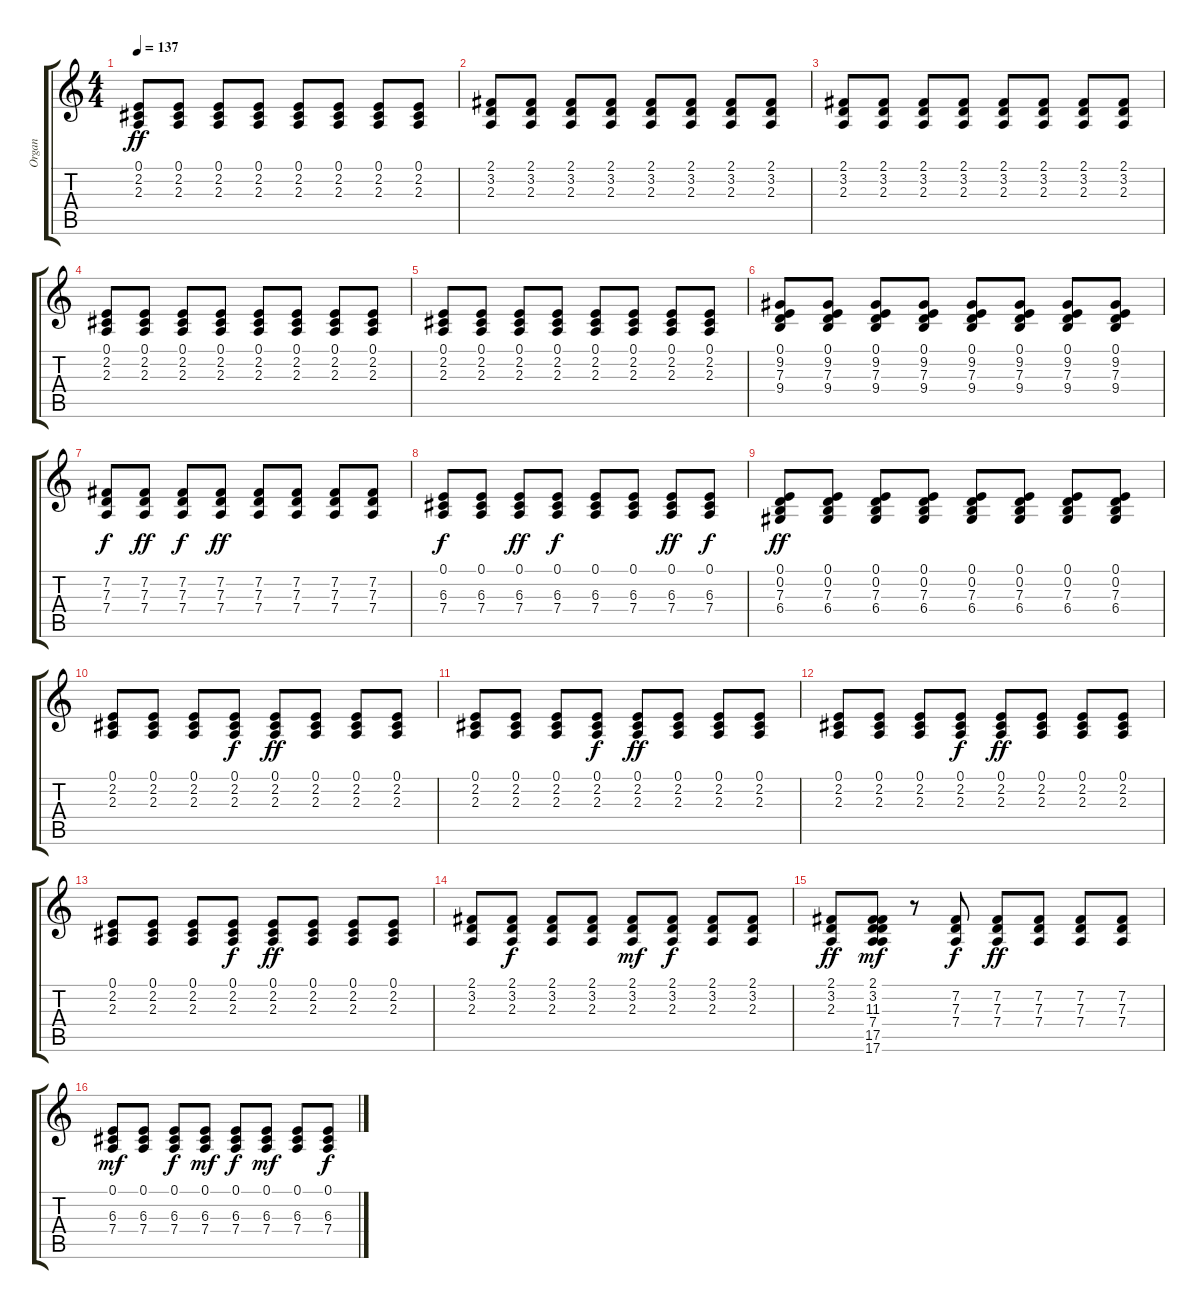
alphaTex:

\track ("Organ" "Organ") {instrument drawbarorgan}
\staff {score tabs}
\tuning (E4 B3 G3 D3 A2 E2) {hide}
\ts (4 4)
\tempo 137
\clef g2
\ks c
(0.1 2.2 2.3).8{dy ff} (0.1 2.2 2.3).8 (0.1 2.2 2.3).8 (0.1 2.2 2.3).8 (0.1 2.2 2.3).8 (0.1 2.2 2.3).8 (0.1 2.2 2.3).8 (0.1 2.2 2.3).8 |
(2.1 3.2 2.3).8 (2.1 3.2 2.3).8 (2.1 3.2 2.3).8 (2.1 3.2 2.3).8 (2.1 3.2 2.3).8 (2.1 3.2 2.3).8 (2.1 3.2 2.3).8 (2.1 3.2 2.3).8 |
(2.1 3.2 2.3).8 (2.1 3.2 2.3).8 (2.1 3.2 2.3).8 (2.1 3.2 2.3).8 (2.1 3.2 2.3).8 (2.1 3.2 2.3).8 (2.1 3.2 2.3).8 (2.1 3.2 2.3).8 |
(0.1 2.2 2.3).8 (0.1 2.2 2.3).8 (0.1 2.2 2.3).8 (0.1 2.2 2.3).8 (0.1 2.2 2.3).8 (0.1 2.2 2.3).8 (0.1 2.2 2.3).8 (0.1 2.2 2.3).8 |
(0.1 2.2 2.3).8 (0.1 2.2 2.3).8 (0.1 2.2 2.3).8 (0.1 2.2 2.3).8 (0.1 2.2 2.3).8 (0.1 2.2 2.3).8 (0.1 2.2 2.3).8 (0.1 2.2 2.3).8 |
(0.1 9.2 7.3 9.4).8 (0.1 9.2 7.3 9.4).8 (0.1 9.2 7.3 9.4).8 (0.1 9.2 7.3 9.4).8 (0.1 9.2 7.3 9.4).8 (0.1 9.2 7.3 9.4).8 (0.1 9.2 7.3 9.4).8 (0.1 9.2 7.3 9.4).8 |
(7.2 7.3 7.4).8{dy f} (7.2 7.3 7.4).8{dy ff} (7.2 7.3 7.4).8{dy f} (7.2 7.3 7.4).8{dy ff} (7.2 7.3 7.4).8 (7.2 7.3 7.4).8 (7.2 7.3 7.4).8 (7.2 7.3 7.4).8 |
(0.1 6.3 7.4).8{dy f} (0.1 6.3 7.4).8 (0.1 6.3 7.4).8{dy ff} (0.1 6.3 7.4).8{dy f} (0.1 6.3 7.4).8 (0.1 6.3 7.4).8 (0.1 6.3 7.4).8{dy ff} (0.1 6.3 7.4).8{dy f} |
(0.1 0.2 7.3 6.4).8{dy ff} (0.1 0.2 7.3 6.4).8 (0.1 0.2 7.3 6.4).8 (0.1 0.2 7.3 6.4).8 (0.1 0.2 7.3 6.4).8 (0.1 0.2 7.3 6.4).8 (0.1 0.2 7.3 6.4).8 (0.1 0.2 7.3 6.4).8 |
(0.1 2.2 2.3).8 (0.1 2.2 2.3).8 (0.1 2.2 2.3).8 (0.1 2.2 2.3).8{dy f} (0.1 2.2 2.3).8{dy ff} (0.1 2.2 2.3).8 (0.1 2.2 2.3).8 (0.1 2.2 2.3).8 |
(0.1 2.2 2.3).8 (0.1 2.2 2.3).8 (0.1 2.2 2.3).8 (0.1 2.2 2.3).8{dy f} (0.1 2.2 2.3).8{dy ff} (0.1 2.2 2.3).8 (0.1 2.2 2.3).8 (0.1 2.2 2.3).8 |
(0.1 2.2 2.3).8 (0.1 2.2 2.3).8 (0.1 2.2 2.3).8 (0.1 2.2 2.3).8{dy f} (0.1 2.2 2.3).8{dy ff} (0.1 2.2 2.3).8 (0.1 2.2 2.3).8 (0.1 2.2 2.3).8 |
(0.1 2.2 2.3).8 (0.1 2.2 2.3).8 (0.1 2.2 2.3).8 (0.1 2.2 2.3).8{dy f} (0.1 2.2 2.3).8{dy ff} (0.1 2.2 2.3).8 (0.1 2.2 2.3).8 (0.1 2.2 2.3).8 |
(2.1 3.2 2.3).8 (2.1 3.2 2.3).8{dy f} (2.1 3.2 2.3).8 (2.1 3.2 2.3).8 (2.1 3.2 2.3).8{dy mf} (2.1 3.2 2.3).8{dy f} (2.1 3.2 2.3).8 (2.1 3.2 2.3).8 |
(2.1 3.2 2.3).8{dy ff} (2.1 3.2 11.3 7.4 17.5 17.6).8{dy mf} r.8 (7.2 7.3 7.4).8{dy f} (7.2 7.3 7.4).8{dy ff} (7.2 7.3 7.4).8 (7.2 7.3 7.4).8 (7.2 7.3 7.4).8 |
(0.1 6.3 7.4).8{dy mf} (0.1 6.3 7.4).8 (0.1 6.3 7.4).8{dy f} (0.1 6.3 7.4).8{dy mf} (0.1 6.3 7.4).8{dy f} (0.1 6.3 7.4).8{dy mf} (0.1 6.3 7.4).8 (0.1 6.3 7.4).8{dy f}
